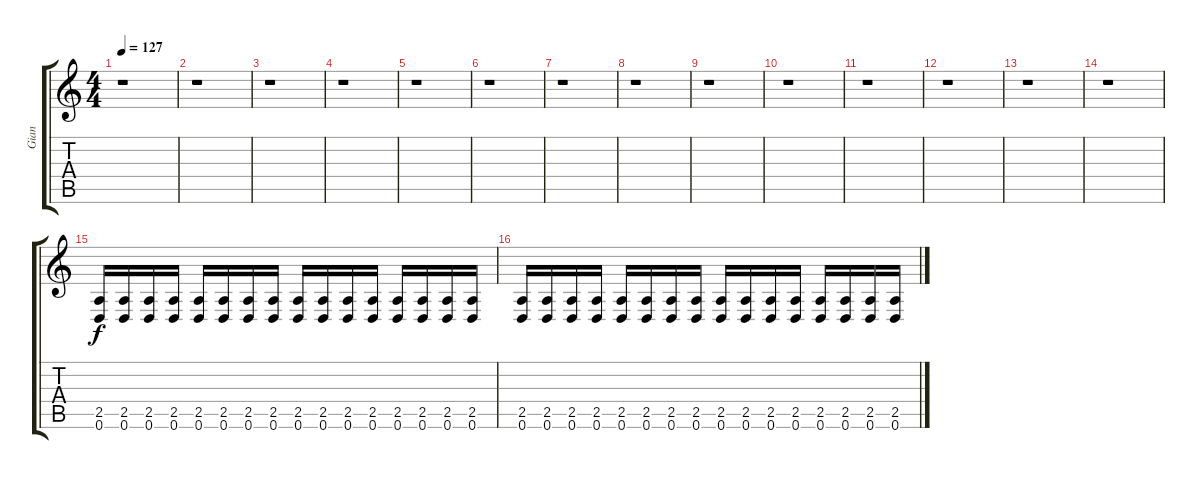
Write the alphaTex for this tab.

\track ("Gian" "Gian") {instrument distortionguitar}
\staff {score tabs}
\tuning (D4 A3 F3 C3 G2 D2) {hide}
\ts (4 4)
\tempo 127
\clef g2
\ks c
r.1{dy f} |
r.1 |
r.1 |
r.1 |
r.1 |
r.1 |
r.1 |
r.1 |
r.1 |
r.1 |
r.1 |
r.1 |
r.1 |
r.1 |
(2.5 0.6).16 (2.5 0.6).16 (2.5 0.6).16 (2.5 0.6).16 (2.5 0.6).16 (2.5 0.6).16 (2.5 0.6).16 (2.5 0.6).16 (2.5 0.6).16 (2.5 0.6).16 (2.5 0.6).16 (2.5 0.6).16 (2.5 0.6).16 (2.5 0.6).16 (2.5 0.6).16 (2.5 0.6).16 |
(2.5 0.6).16 (2.5 0.6).16 (2.5 0.6).16 (2.5 0.6).16 (2.5 0.6).16 (2.5 0.6).16 (2.5 0.6).16 (2.5 0.6).16 (2.5 0.6).16 (2.5 0.6).16 (2.5 0.6).16 (2.5 0.6).16 (2.5 0.6).16 (2.5 0.6).16 (2.5 0.6).16 (2.5 0.6).16
